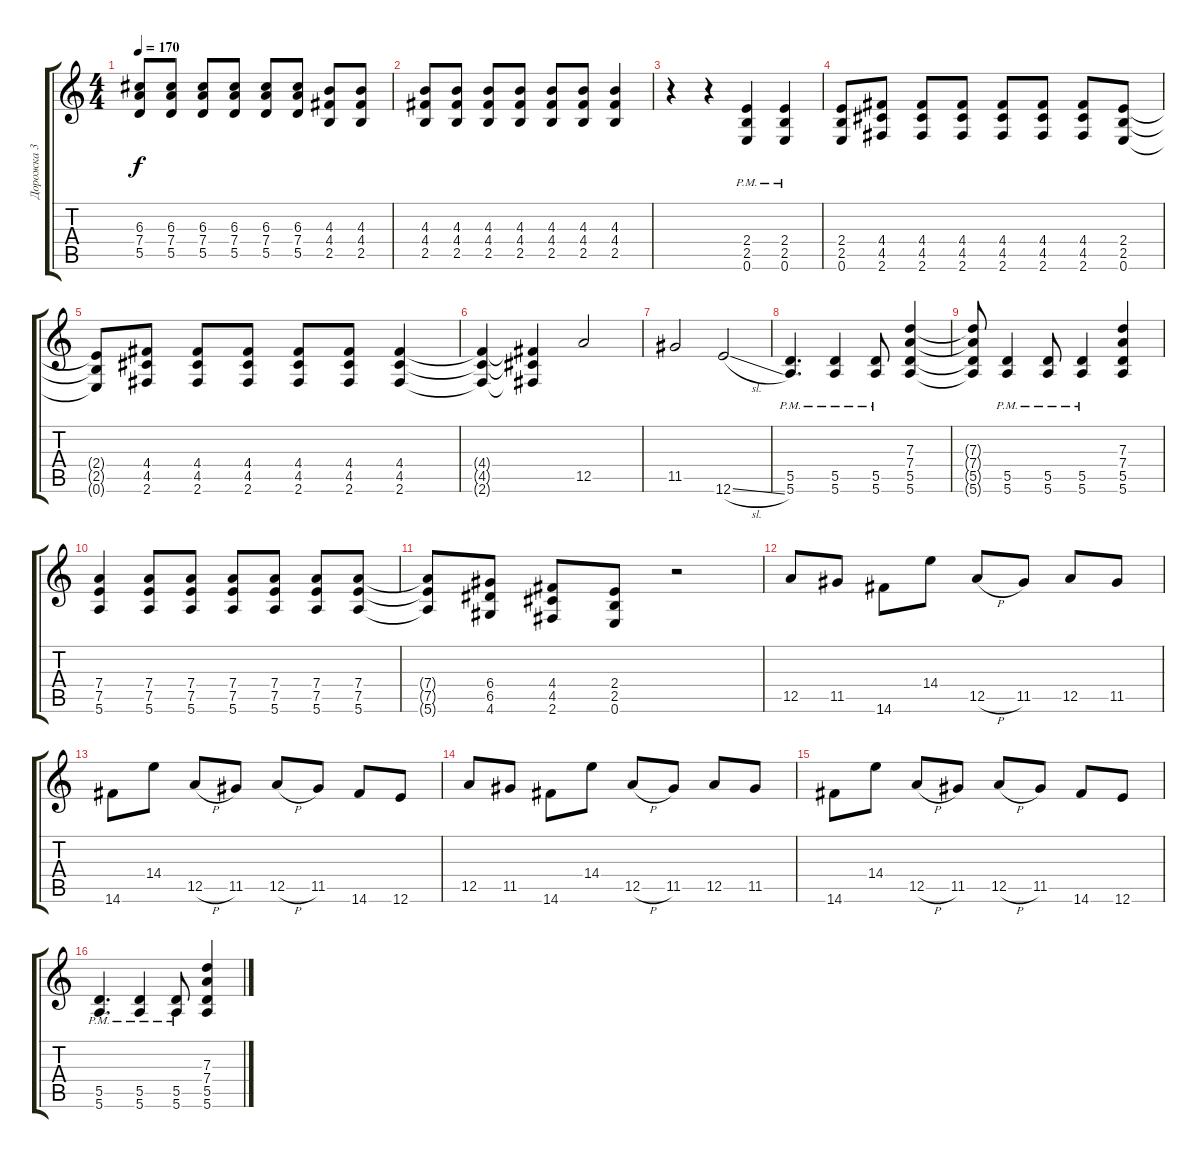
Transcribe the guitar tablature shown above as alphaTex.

\track ("Дорожка 3" "Дорожка 3") {instrument overdrivenguitar}
\staff {score tabs}
\tuning (E4 B3 G3 D3 A2 E2) {hide}
\ts (4 4)
\tempo 170
\clef g2
\ks c
(6.3 7.4 5.5).8{dy f} (6.3 7.4 5.5).8 (6.3 7.4 5.5).8 (6.3 7.4 5.5).8 (6.3 7.4 5.5).8 (6.3 7.4 5.5).8 (4.3 4.4 2.5).8 (4.3 4.4 2.5).8 |
(4.3 4.4 2.5).8 (4.3 4.4 2.5).8 (4.3 4.4 2.5).8 (4.3 4.4 2.5).8 (4.3 4.4 2.5).8 (4.3 4.4 2.5).8 (4.3 4.4 2.5).4 |
r.4 r.4 (2.4{pm} 2.5{pm} 0.6{pm}).4 (2.4{pm} 2.5{pm} 0.6{pm}).4 |
(2.4 2.5 0.6).8 (4.4 4.5 2.6).8 (4.4 4.5 2.6).8 (4.4 4.5 2.6).8 (4.4 4.5 2.6).8 (4.4 4.5 2.6).8 (4.4 4.5 2.6).8 (2.4 2.5 0.6).8 |
(2.4{t} 2.5{t} 0.6{t}).8 (4.4 4.5 2.6).8 (4.4 4.5 2.6).8 (4.4 4.5 2.6).8 (4.4 4.5 2.6).8 (4.4 4.5 2.6).8 (4.4 4.5 2.6).4 |
(4.4{t} 4.5{t} 2.6{t}).4 (4.4{t} 4.5{t} 2.6{t}).4 12.5.2 |
11.5.2 12.6{sl}.2 |
(5.5{pm} 5.6{pm}).4{d} (5.5{pm} 5.6{pm}).4 (5.5{pm} 5.6{pm}).8 (7.3 7.4 5.5 5.6).4 |
(7.3{t} 7.4{t} 5.5{t} 5.6{t}).8 (5.5{pm} 5.6{pm}).4 (5.5{pm} 5.6{pm}).8 (5.5{pm} 5.6{pm}).4 (7.3 7.4 5.5 5.6).4 |
(7.4 7.5 5.6).4 (7.4 7.5 5.6).8 (7.4 7.5 5.6).8 (7.4 7.5 5.6).8 (7.4 7.5 5.6).8 (7.4 7.5 5.6).8 (7.4 7.5 5.6).8 |
(7.4{t} 7.5{t} 5.6{t}).8 (6.4 6.5 4.6).8 (4.4 4.5 2.6).8 (2.4 2.5 0.6).8 r.2 |
12.5.8 11.5.8 14.6.8 14.4.8 12.5{h}.8 11.5.8 12.5.8 11.5.8 |
14.6.8 14.4.8 12.5{h}.8 11.5.8 12.5{h}.8 11.5.8 14.6.8 12.6.8 |
12.5.8 11.5.8 14.6.8 14.4.8 12.5{h}.8 11.5.8 12.5.8 11.5.8 |
14.6.8 14.4.8 12.5{h}.8 11.5.8 12.5{h}.8 11.5.8 14.6.8 12.6.8 |
(5.5{pm} 5.6{pm}).4{d} (5.5{pm} 5.6{pm}).4 (5.5{pm} 5.6{pm}).8 (7.3 7.4 5.5 5.6).4
